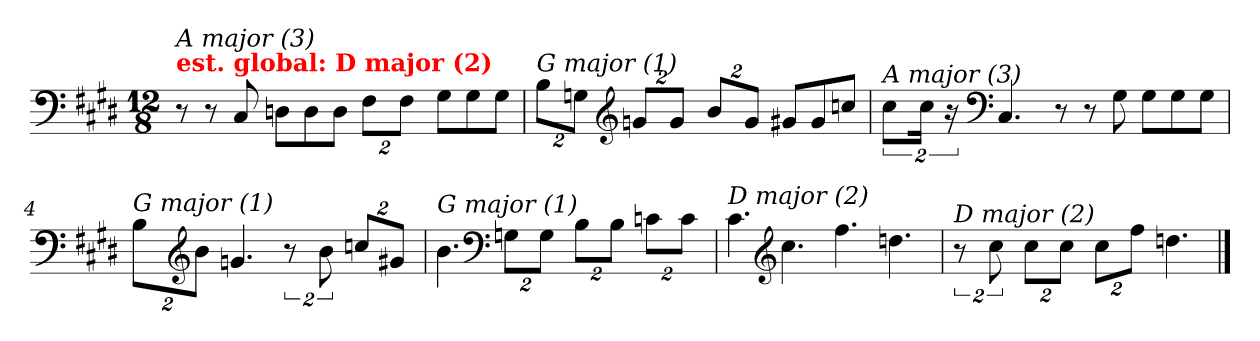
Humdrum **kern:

**kern
*part1
*staff1
*clefF4
*k[f#c#g#d#]
*E:
*M12/8
=1
!LO:TX:a:B:color=#FF0000:t=est. global&colon; D major (2)
!LO:TX:i:t=A major (3)
8r
8r
8C#/
8Dn\L
8D\
8D\J
16%3F#\L
16%3F#\J
8G#\L
8G#\
8G#\J
=2
!LO:TX:i:t=G major (1)
16%3B\L
16%3Gn\J
*clefG2
16%3gn/L
16%3g/J
16%3b/L
16%3g/J
8g#X/L
8g#/
8ccni/J
!!LO:LB:g=z
=3
!LO:TX:i:t=A major (3)
16%3cc#\L
32%3cc#\Jk
32%3r
*clefF4
4.C#/
8r
8r
8G#\
8G#\L
8G#\
8G#\J
=4
!LO:TX:i:t=G major (1)
16%3B\L
*clefG2
16%3b\J
4.gn/
16%3r
16%3b\
16%3ccn/L
16%3g#X/J
=5
!LO:TX:i:t=G major (1)
4.b\
*clefF4
16%3Gn\L
16%3G\J
16%3B\L
16%3B\J
16%3cn\L
16%3c\J
!!LO:LB:g=z
=6
!LO:TX:i:t=D major (2)
4.c#\
*clefG2
4.cc#\
4.ff#\
4.ddn\
=7
!LO:TX:i:t=D major (2)
16%3r
16%3cc#\
16%3cc#\L
16%3cc#\J
16%3cc#\L
16%3ff#\J
4.ddn\
==
*-
